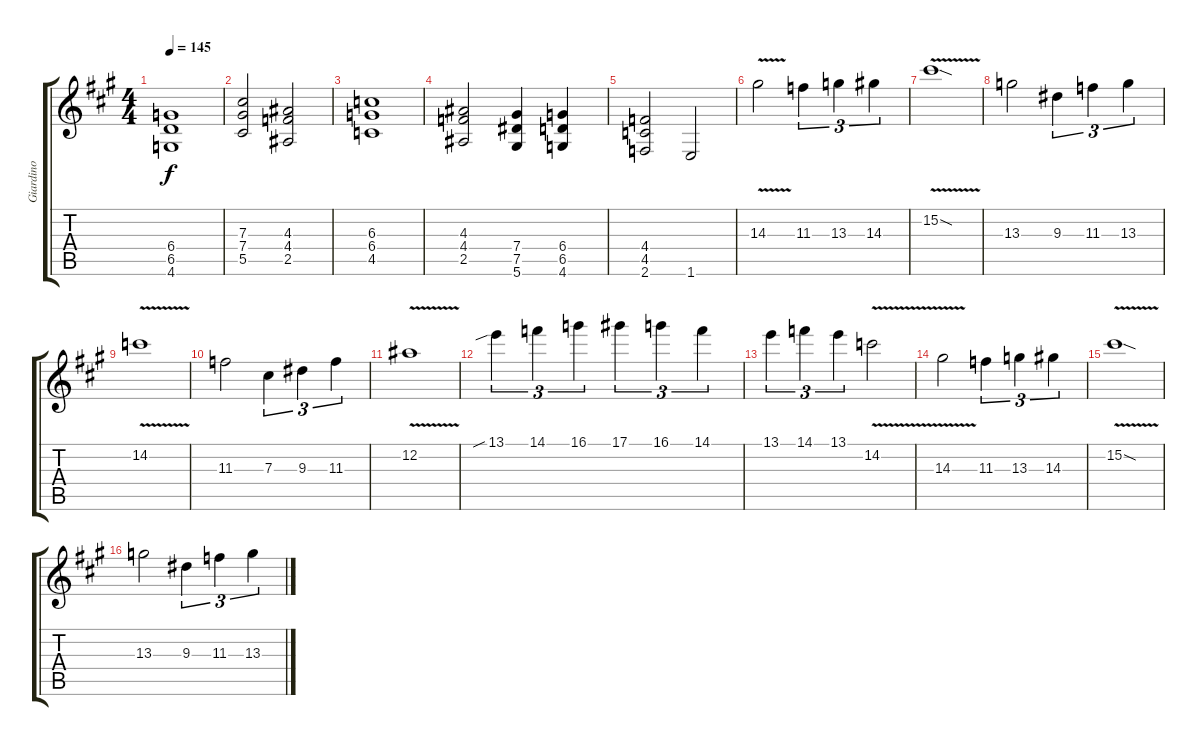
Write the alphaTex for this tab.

\track ("Giardino" "Giardino") {instrument distortionguitar}
\staff {score tabs}
\tuning (Eb4 Bb3 Gb3 Db3 Ab2 Eb2) {hide}
\ts (4 4)
\tempo 145
\clef g2
\ks f#minor
(6.4 6.5 4.6).1{dy f} |
(7.3 7.4 5.5).2 (4.3 4.4 2.5).2 |
(6.3 6.4 4.5).1 |
(4.3 4.4 2.5).2 (7.4 7.5 5.6).4 (6.4 6.5 4.6).4 |
(4.4 4.5 2.6).2 1.6.2 |
14.3{v}.2 11.3.4{tu (3 2)} 13.3.4{tu (3 2)} 14.3.4{tu (3 2)} |
15.2{v sod}.1 |
13.3.2 9.3.4{tu (3 2)} 11.3.4{tu (3 2)} 13.3.4{tu (3 2)} |
14.2{v}.1 |
11.3.2 7.3.4{tu (3 2)} 9.3.4{tu (3 2)} 11.3.4{tu (3 2)} |
12.2{v}.1 |
13.1{sib}.4{tu (3 2)} 14.1.4{tu (3 2)} 16.1.4{tu (3 2)} 17.1.4{tu (3 2)} 16.1.4{tu (3 2)} 14.1.4{tu (3 2)} |
13.1.4{tu (3 2)} 14.1.4{tu (3 2)} 13.1.4{tu (3 2)} 14.2{v}.2 |
14.3{v}.2 11.3.4{tu (3 2)} 13.3.4{tu (3 2)} 14.3.4{tu (3 2)} |
15.2{v sod}.1 |
13.3.2 9.3.4{tu (3 2)} 11.3.4{tu (3 2)} 13.3.4{tu (3 2)}
